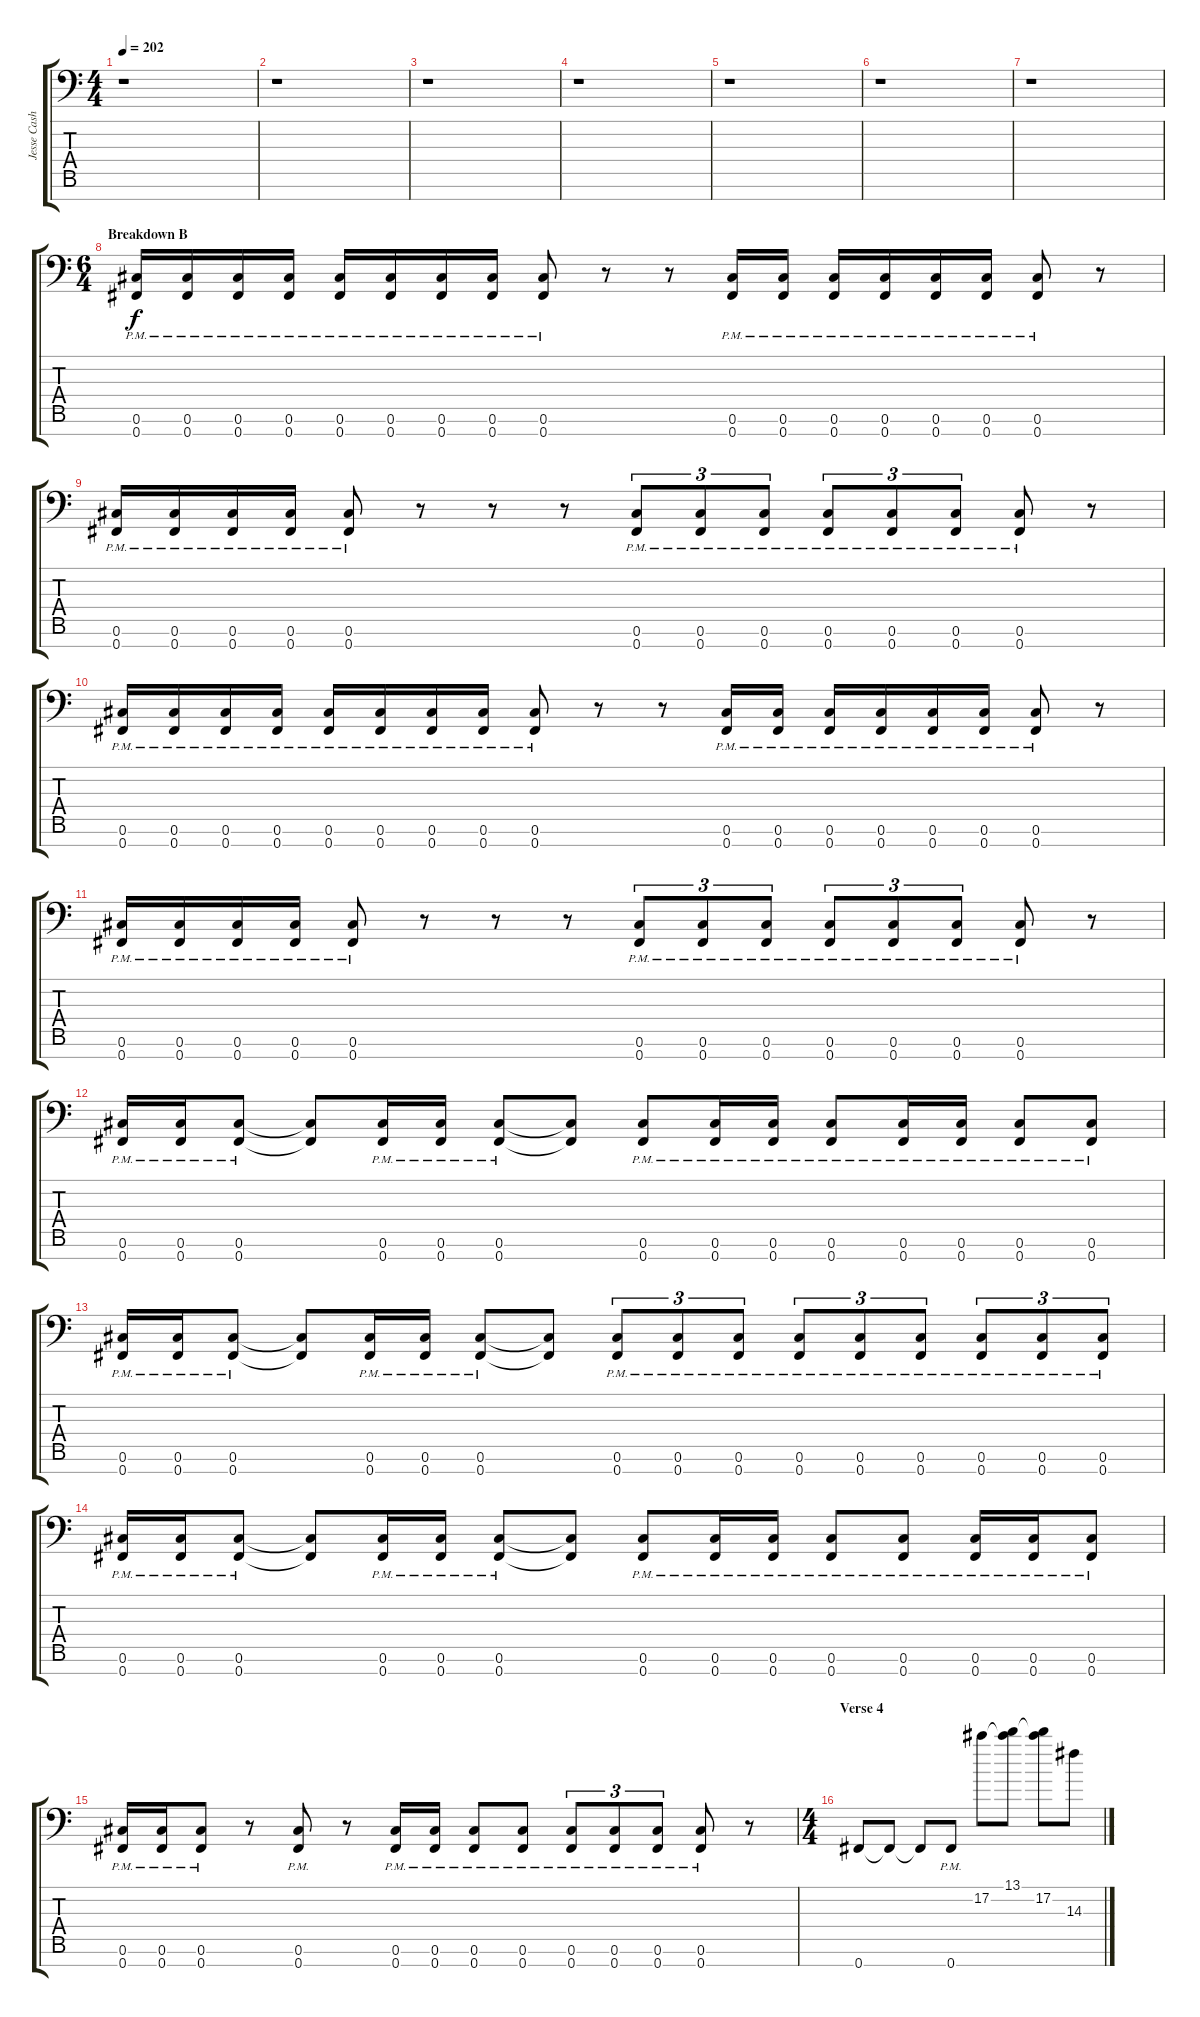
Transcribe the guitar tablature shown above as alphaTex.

\track ("Jesse Cash" "Jesse Cash") {instrument distortionguitar}
\staff {score tabs}
\tuning (Db4 Ab3 E3 B2 Gb2 Db2 Gb1) {hide}
\ts (4 4)
\tempo 202
\clef f4
\ks c
r.1{dy f} |
r.1 |
r.1 |
r.1 |
r.1 |
r.1 |
r.1 |
\ts (6 4)
\section ("" "Breakdown B")
(0.6{pm} 0.7{pm}).16 (0.6{pm} 0.7{pm}).16 (0.6{pm} 0.7{pm}).16 (0.6{pm} 0.7{pm}).16 (0.6{pm} 0.7{pm}).16 (0.6{pm} 0.7{pm}).16 (0.6{pm} 0.7{pm}).16 (0.6{pm} 0.7{pm}).16 (0.6{pm} 0.7{pm}).8 r.8 r.8 (0.6{pm} 0.7{pm}).16 (0.6{pm} 0.7{pm}).16 (0.6{pm} 0.7{pm}).16 (0.6{pm} 0.7{pm}).16 (0.6{pm} 0.7{pm}).16 (0.6{pm} 0.7{pm}).16 (0.6{pm} 0.7{pm}).8 r.8 |
(0.6{pm} 0.7{pm}).16 (0.6{pm} 0.7{pm}).16 (0.6{pm} 0.7{pm}).16 (0.6{pm} 0.7{pm}).16 (0.6{pm} 0.7{pm}).8 r.8 r.8 r.8 (0.6{pm} 0.7{pm}).8{tu (3 2)} (0.6{pm} 0.7{pm}).8{tu (3 2)} (0.6{pm} 0.7{pm}).8{tu (3 2)} (0.6{pm} 0.7{pm}).8{tu (3 2)} (0.6{pm} 0.7{pm}).8{tu (3 2)} (0.6{pm} 0.7{pm}).8{tu (3 2)} (0.6{pm} 0.7{pm}).8 r.8 |
(0.6{pm} 0.7{pm}).16 (0.6{pm} 0.7{pm}).16 (0.6{pm} 0.7{pm}).16 (0.6{pm} 0.7{pm}).16 (0.6{pm} 0.7{pm}).16 (0.6{pm} 0.7{pm}).16 (0.6{pm} 0.7{pm}).16 (0.6{pm} 0.7{pm}).16 (0.6{pm} 0.7{pm}).8 r.8 r.8 (0.6{pm} 0.7{pm}).16 (0.6{pm} 0.7{pm}).16 (0.6{pm} 0.7{pm}).16 (0.6{pm} 0.7{pm}).16 (0.6{pm} 0.7{pm}).16 (0.6{pm} 0.7{pm}).16 (0.6{pm} 0.7{pm}).8 r.8 |
(0.6{pm} 0.7{pm}).16 (0.6{pm} 0.7{pm}).16 (0.6{pm} 0.7{pm}).16 (0.6{pm} 0.7{pm}).16 (0.6{pm} 0.7{pm}).8 r.8 r.8 r.8 (0.6{pm} 0.7{pm}).8{tu (3 2)} (0.6{pm} 0.7{pm}).8{tu (3 2)} (0.6{pm} 0.7{pm}).8{tu (3 2)} (0.6{pm} 0.7{pm}).8{tu (3 2)} (0.6{pm} 0.7{pm}).8{tu (3 2)} (0.6{pm} 0.7{pm}).8{tu (3 2)} (0.6{pm} 0.7{pm}).8 r.8 |
(0.6{pm} 0.7{pm}).16 (0.6{pm} 0.7{pm}).16 (0.6{pm} 0.7{pm}).8 (0.6{t} 0.7{t}).8 (0.6{pm} 0.7{pm}).16 (0.6{pm} 0.7{pm}).16 (0.6{pm} 0.7{pm}).8 (0.6{t} 0.7{t}).8 (0.6{pm} 0.7{pm}).8 (0.6{pm} 0.7{pm}).16 (0.6{pm} 0.7{pm}).16 (0.6{pm} 0.7{pm}).8 (0.6{pm} 0.7{pm}).16 (0.6{pm} 0.7{pm}).16 (0.6{pm} 0.7{pm}).8 (0.6{pm} 0.7{pm}).8 |
(0.6{pm} 0.7{pm}).16 (0.6{pm} 0.7{pm}).16 (0.6{pm} 0.7{pm}).8 (0.6{t} 0.7{t}).8 (0.6{pm} 0.7{pm}).16 (0.6{pm} 0.7{pm}).16 (0.6{pm} 0.7{pm}).8 (0.6{t} 0.7{t}).8 (0.6{pm} 0.7{pm}).8{tu (3 2)} (0.6{pm} 0.7{pm}).8{tu (3 2)} (0.6{pm} 0.7{pm}).8{tu (3 2)} (0.6{pm} 0.7{pm}).8{tu (3 2)} (0.6{pm} 0.7{pm}).8{tu (3 2)} (0.6{pm} 0.7{pm}).8{tu (3 2)} (0.6{pm} 0.7{pm}).8{tu (3 2)} (0.6{pm} 0.7{pm}).8{tu (3 2)} (0.6{pm} 0.7{pm}).8{tu (3 2)} |
(0.6{pm} 0.7{pm}).16 (0.6{pm} 0.7{pm}).16 (0.6{pm} 0.7{pm}).8 (0.6{t} 0.7{t}).8 (0.6{pm} 0.7{pm}).16 (0.6{pm} 0.7{pm}).16 (0.6{pm} 0.7{pm}).8 (0.6{t} 0.7{t}).8 (0.6{pm} 0.7{pm}).8 (0.6{pm} 0.7{pm}).16 (0.6{pm} 0.7{pm}).16 (0.6{pm} 0.7{pm}).8 (0.6{pm} 0.7{pm}).8 (0.6{pm} 0.7{pm}).16 (0.6{pm} 0.7{pm}).16 (0.6{pm} 0.7{pm}).8 |
(0.6{pm} 0.7{pm}).16 (0.6{pm} 0.7{pm}).16 (0.6{pm} 0.7{pm}).8 r.8 (0.6{pm} 0.7{pm}).8 r.8 (0.6{pm} 0.7{pm}).16 (0.6{pm} 0.7{pm}).16 (0.6{pm} 0.7{pm}).8 (0.6{pm} 0.7{pm}).8 (0.6{pm} 0.7{pm}).8{tu (3 2)} (0.6{pm} 0.7{pm}).8{tu (3 2)} (0.6{pm} 0.7{pm}).8{tu (3 2)} (0.6{pm} 0.7{pm}).8 r.8 |
\ts (4 4)
\section ("" "Verse 4")
0.7.8 0.7{t}.8 0.7{t}.8 0.7{pm}.8 17.2.8 (13.1 17.2{t}).8 (13.1{t} 17.2).8 14.3.8
